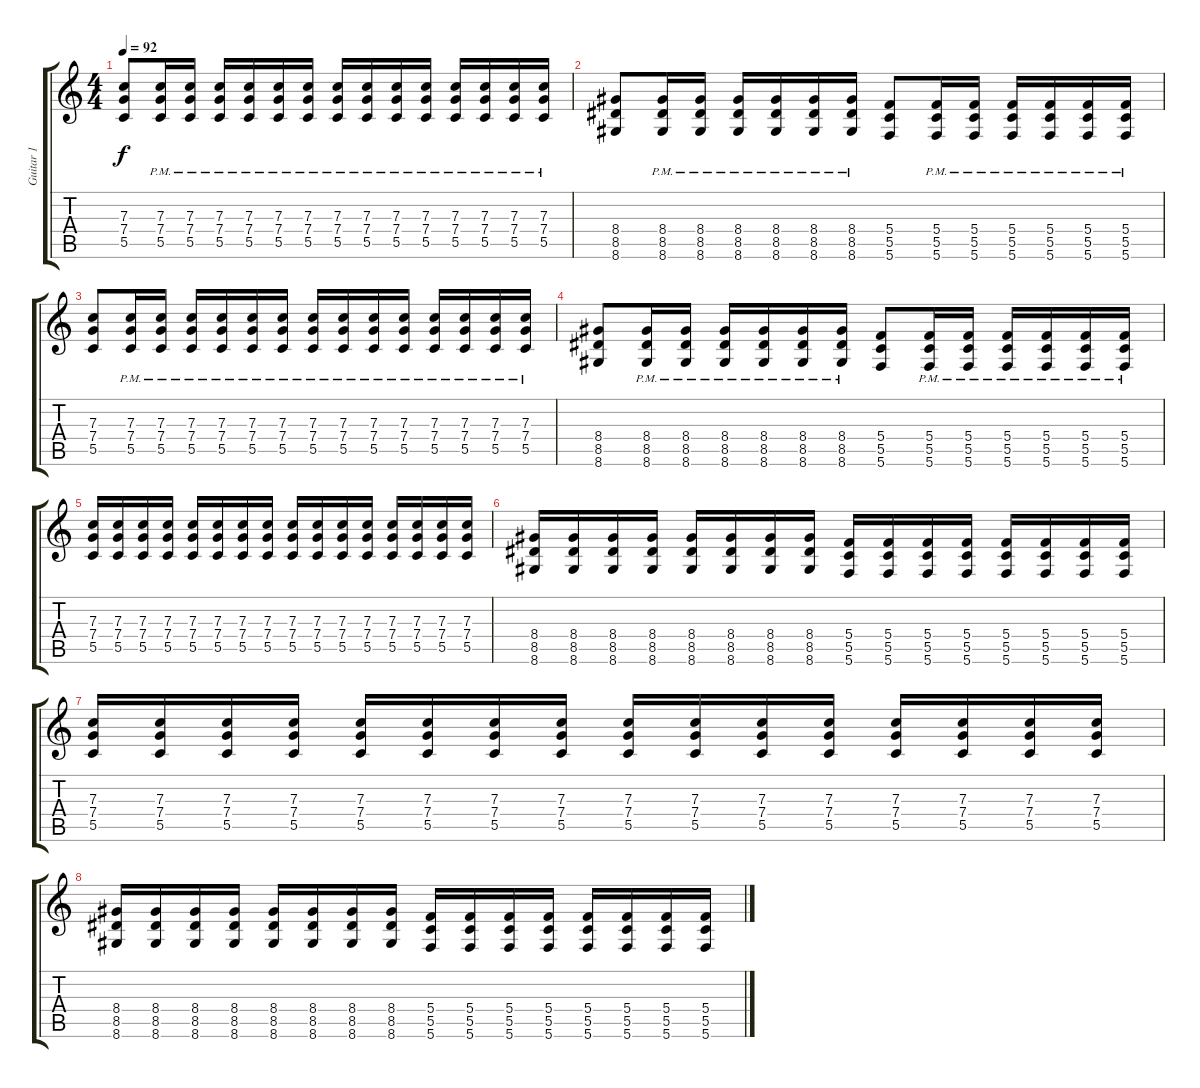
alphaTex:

\track ("Guitar 1" "Guitar 1") {instrument distortionguitar}
\staff {score tabs}
\tuning (D4 A3 F3 C3 G2 C2) {hide}
\ts (4 4)
\tempo 92
\clef g2
\ks c
(7.3 7.4 5.5).8{dy f} (7.3{pm} 7.4{pm} 5.5{pm}).16 (7.3{pm} 7.4{pm} 5.5{pm}).16 (7.3{pm} 7.4{pm} 5.5{pm}).16 (7.3{pm} 7.4{pm} 5.5{pm}).16 (7.3{pm} 7.4{pm} 5.5{pm}).16 (7.3{pm} 7.4{pm} 5.5{pm}).16 (7.3{pm} 7.4{pm} 5.5{pm}).16 (7.3{pm} 7.4{pm} 5.5{pm}).16 (7.3{pm} 7.4{pm} 5.5{pm}).16 (7.3{pm} 7.4{pm} 5.5{pm}).16 (7.3{pm} 7.4{pm} 5.5{pm}).16 (7.3{pm} 7.4{pm} 5.5{pm}).16 (7.3{pm} 7.4{pm} 5.5{pm}).16 (7.3{pm} 7.4{pm} 5.5{pm}).16 |
(8.4 8.5 8.6).8 (8.4{pm} 8.5{pm} 8.6{pm}).16 (8.4{pm} 8.5{pm} 8.6{pm}).16 (8.4{pm} 8.5{pm} 8.6{pm}).16 (8.4{pm} 8.5{pm} 8.6{pm}).16 (8.4{pm} 8.5{pm} 8.6{pm}).16 (8.4{pm} 8.5{pm} 8.6{pm}).16 (5.4 5.5 5.6).8 (5.4{pm} 5.5{pm} 5.6{pm}).16 (5.4{pm} 5.5{pm} 5.6{pm}).16 (5.4{pm} 5.5{pm} 5.6{pm}).16 (5.4{pm} 5.5{pm} 5.6{pm}).16 (5.4{pm} 5.5{pm} 5.6{pm}).16 (5.4{pm} 5.5{pm} 5.6{pm}).16 |
(7.3 7.4 5.5).8 (7.3{pm} 7.4{pm} 5.5{pm}).16 (7.3{pm} 7.4{pm} 5.5{pm}).16 (7.3{pm} 7.4{pm} 5.5{pm}).16 (7.3{pm} 7.4{pm} 5.5{pm}).16 (7.3{pm} 7.4{pm} 5.5{pm}).16 (7.3{pm} 7.4{pm} 5.5{pm}).16 (7.3{pm} 7.4{pm} 5.5{pm}).16 (7.3{pm} 7.4{pm} 5.5{pm}).16 (7.3{pm} 7.4{pm} 5.5{pm}).16 (7.3{pm} 7.4{pm} 5.5{pm}).16 (7.3{pm} 7.4{pm} 5.5{pm}).16 (7.3{pm} 7.4{pm} 5.5{pm}).16 (7.3{pm} 7.4{pm} 5.5{pm}).16 (7.3{pm} 7.4{pm} 5.5{pm}).16 |
(8.4 8.5 8.6).8 (8.4{pm} 8.5{pm} 8.6{pm}).16 (8.4{pm} 8.5{pm} 8.6{pm}).16 (8.4{pm} 8.5{pm} 8.6{pm}).16 (8.4{pm} 8.5{pm} 8.6{pm}).16 (8.4{pm} 8.5{pm} 8.6{pm}).16 (8.4{pm} 8.5{pm} 8.6{pm}).16 (5.4 5.5 5.6).8 (5.4{pm} 5.5{pm} 5.6{pm}).16 (5.4{pm} 5.5{pm} 5.6{pm}).16 (5.4{pm} 5.5{pm} 5.6{pm}).16 (5.4{pm} 5.5{pm} 5.6{pm}).16 (5.4{pm} 5.5{pm} 5.6{pm}).16 (5.4{pm} 5.5{pm} 5.6{pm}).16 |
(7.3 7.4 5.5).16 (7.3 7.4 5.5).16 (7.3 7.4 5.5).16 (7.3 7.4 5.5).16 (7.3 7.4 5.5).16 (7.3 7.4 5.5).16 (7.3 7.4 5.5).16 (7.3 7.4 5.5).16 (7.3 7.4 5.5).16 (7.3 7.4 5.5).16 (7.3 7.4 5.5).16 (7.3 7.4 5.5).16 (7.3 7.4 5.5).16 (7.3 7.4 5.5).16 (7.3 7.4 5.5).16 (7.3 7.4 5.5).16 |
(8.4 8.5 8.6).16 (8.4 8.5 8.6).16 (8.4 8.5 8.6).16 (8.4 8.5 8.6).16 (8.4 8.5 8.6).16 (8.4 8.5 8.6).16 (8.4 8.5 8.6).16 (8.4 8.5 8.6).16 (5.4 5.5 5.6).16 (5.4 5.5 5.6).16 (5.4 5.5 5.6).16 (5.4 5.5 5.6).16 (5.4 5.5 5.6).16 (5.4 5.5 5.6).16 (5.4 5.5 5.6).16 (5.4 5.5 5.6).16 |
(7.3 7.4 5.5).16 (7.3 7.4 5.5).16 (7.3 7.4 5.5).16 (7.3 7.4 5.5).16 (7.3 7.4 5.5).16 (7.3 7.4 5.5).16 (7.3 7.4 5.5).16 (7.3 7.4 5.5).16 (7.3 7.4 5.5).16 (7.3 7.4 5.5).16 (7.3 7.4 5.5).16 (7.3 7.4 5.5).16 (7.3 7.4 5.5).16 (7.3 7.4 5.5).16 (7.3 7.4 5.5).16 (7.3 7.4 5.5).16 |
(8.4 8.5 8.6).16 (8.4 8.5 8.6).16 (8.4 8.5 8.6).16 (8.4 8.5 8.6).16 (8.4 8.5 8.6).16 (8.4 8.5 8.6).16 (8.4 8.5 8.6).16 (8.4 8.5 8.6).16 (5.4 5.5 5.6).16 (5.4 5.5 5.6).16 (5.4 5.5 5.6).16 (5.4 5.5 5.6).16 (5.4 5.5 5.6).16 (5.4 5.5 5.6).16 (5.4 5.5 5.6).16 (5.4 5.5 5.6).16
